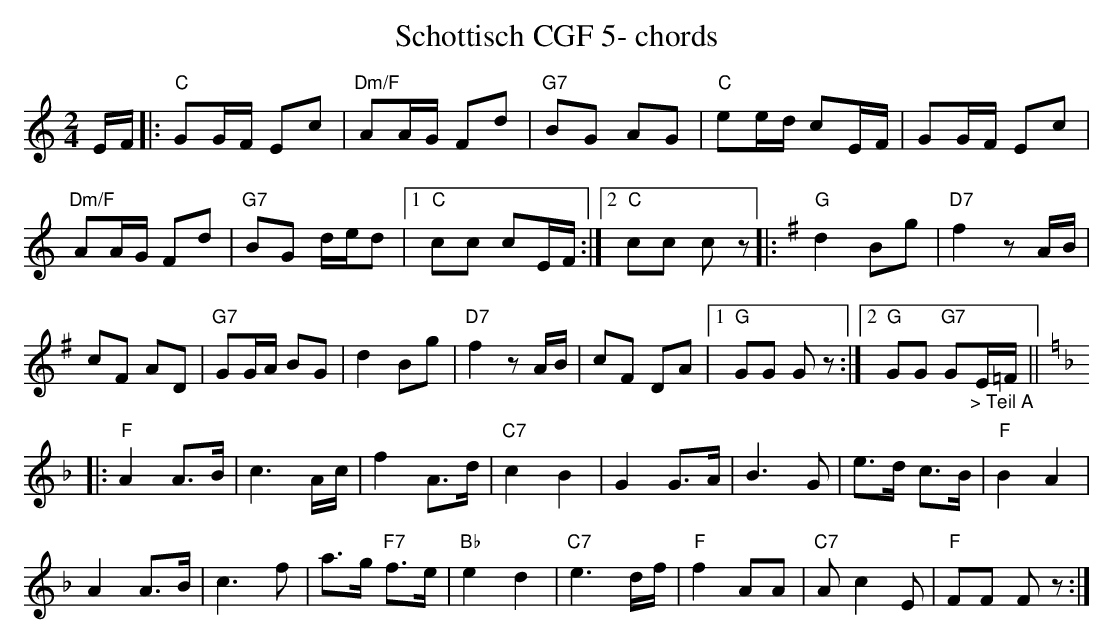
X:1
T:Schottisch CGF 5- chords
M:2/4
L:1/16
K:Cmaj%%MIDI gchordon
EF |: "C"G2GF E2c2 | "Dm/F"A2AG F2d2 | "G7"B2G2 A2G2 | "C"e2ed c2EF | G2GF E2c2 |
"Dm/F"A2AG F2d2 | "G7"B2G2 ded2 |1 "C"c2c2 c2EF :|2 "C"c2c2 c2z2 |: [K:Gmaj] "G"d4 B2g2 | "D7"f4z2AB |
c2F2 A2D2 | "G7"G2GA B2G2 | d4 B2g2 | "D7"f4z2AB | c2F2 D2A2 |1 "G"G2G2 G2z2 :|2 "G"G2G2 "G7"G2"_> Teil A"E=F ||
|: [K:Fmaj] "F"A4A3B | c6Ac | f4 A3d | "C7"c4B4 | G4 G3A | B6G2 | e3d c3B | "F"B4A4 |
A4A3B | c6f2 | a3g "F7"f3e | "Bb"e4d4 | "C7"e6df | "F"f4A2A2 | "C7"A2c4E2 | "F"F2F2 F2z2 :|
